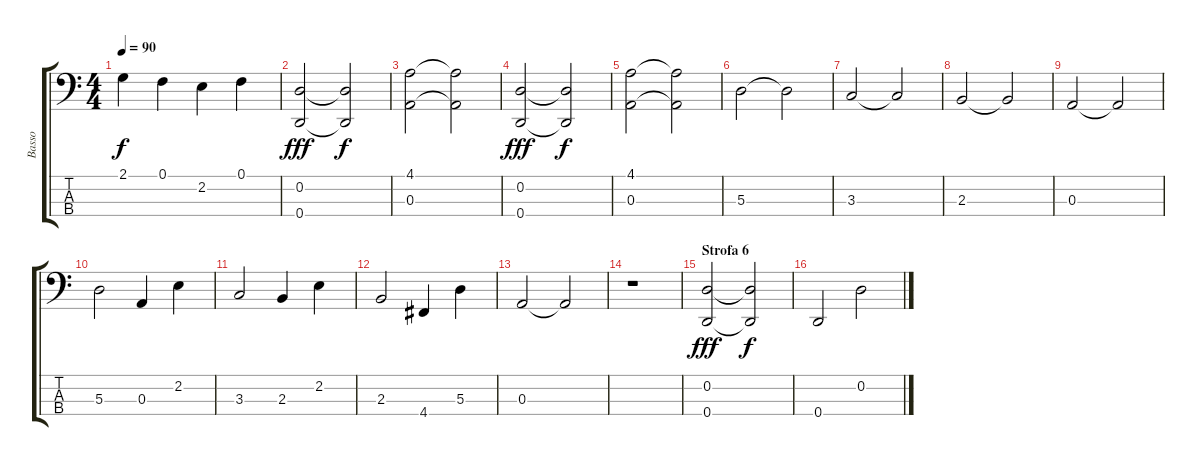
\track ("Basso" "Basso") {instrument electricbassfinger}
\staff {score tabs}
\tuning (F2 D2 A1 D1) {hide}
\ts (4 4)
\tempo 90
\clef f4
\ks c
2.1.4{dy f} 0.1.4 2.2.4 0.1.4 |
(0.2 0.4).2{dy fff} (0.2{t} 0.4{t}).2{dy f} |
(4.1 0.3).2 (4.1{t} 0.3{t}).2 |
(0.2 0.4).2{dy fff} (0.2{t} 0.4{t}).2{dy f} |
(4.1 0.3).2 (4.1{t} 0.3{t}).2 |
5.3.2 5.3{t}.2 |
3.3.2 3.3{t}.2 |
2.3.2 2.3{t}.2 |
0.3.2 0.3{t}.2 |
5.3.2 0.3.4 2.2.4 |
3.3.2 2.3.4 2.2.4 |
2.3.2 4.4.4 5.3.4 |
0.3.2 0.3{t}.2 |
r.1 |
\section ("" "Strofa 6")
(0.2 0.4).2{dy fff} (0.2{t} 0.4{t}).2{dy f} |
0.4.2 0.2.2
